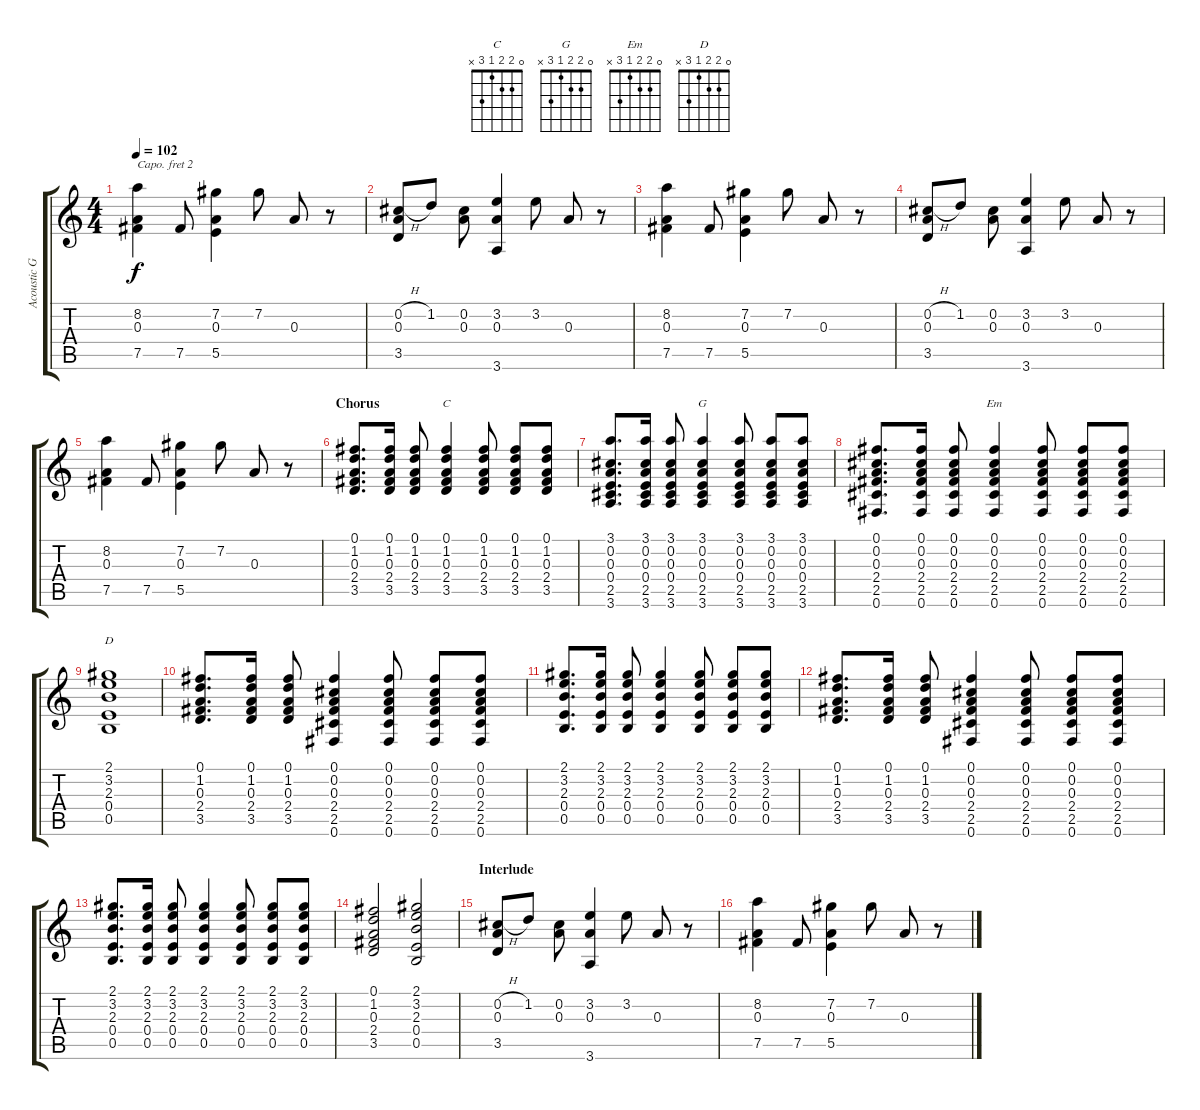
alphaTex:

\track ("Acoustic Guitar" "Acoustic G") {instrument acousticguitarnylon}
\staff {score tabs}
\capo 2
\tuning (E4 B3 G3 D3 A2 E2) {hide}
\chord ("C" 0 2 2 1 3 x)
\chord ("G" 0 2 2 1 3 x)
\chord ("Em" 0 2 2 1 3 x)
\chord ("D" 0 2 2 1 3 x)
\ts (4 4)
\tempo 102
\clef g2
\ks c
(8.2 0.3 7.5).4{dy f} 7.5.8 (7.2 0.3 5.5).4 7.2.8 0.3.8 r.8 |
(0.2{h} 0.3 3.5).8 1.2.8 (0.2 0.3).8 (3.2 0.3 3.6).4 3.2.8 0.3.8 r.8 |
(8.2 0.3 7.5).4 7.5.8 (7.2 0.3 5.5).4 7.2.8 0.3.8 r.8 |
(0.2{h} 0.3 3.5).8 1.2.8 (0.2 0.3).8 (3.2 0.3 3.6).4 3.2.8 0.3.8 r.8 |
(8.2 0.3 7.5).4 7.5.8 (7.2 0.3 5.5).4 7.2.8 0.3.8 r.8 |
\section ("" "Chorus")
(0.1 1.2 0.3 2.4 3.5).8{d} (0.1 1.2 0.3 2.4 3.5).16 (0.1 1.2 0.3 2.4 3.5).8 (0.1 1.2 0.3 2.4 3.5).4{ch "C"} (0.1 1.2 0.3 2.4 3.5).8 (0.1 1.2 0.3 2.4 3.5).8 (0.1 1.2 0.3 2.4 3.5).8 |
(3.1 0.2 0.3 0.4 2.5 3.6).8{d} (3.1 0.2 0.3 0.4 2.5 3.6).16 (3.1 0.2 0.3 0.4 2.5 3.6).8 (3.1 0.2 0.3 0.4 2.5 3.6).4{ch "G"} (3.1 0.2 0.3 0.4 2.5 3.6).8 (3.1 0.2 0.3 0.4 2.5 3.6).8 (3.1 0.2 0.3 0.4 2.5 3.6).8 |
(0.1 0.2 0.3 2.4 2.5 0.6).8{d} (0.1 0.2 0.3 2.4 2.5 0.6).16 (0.1 0.2 0.3 2.4 2.5 0.6).8 (0.1 0.2 0.3 2.4 2.5 0.6).4{ch "Em"} (0.1 0.2 0.3 2.4 2.5 0.6).8 (0.1 0.2 0.3 2.4 2.5 0.6).8 (0.1 0.2 0.3 2.4 2.5 0.6).8 |
(2.1 3.2 2.3 0.4 0.5).1{ch "D"} |
(0.1 1.2 0.3 2.4 3.5).8{d} (0.1 1.2 0.3 2.4 3.5).16 (0.1 1.2 0.3 2.4 3.5).8 (0.1 0.2 0.3 2.4 2.5 0.6).4 (0.1 0.2 0.3 2.4 2.5 0.6).8 (0.1 0.2 0.3 2.4 2.5 0.6).8 (0.1 0.2 0.3 2.4 2.5 0.6).8 |
(2.1 3.2 2.3 0.4 0.5).8{d} (2.1 3.2 2.3 0.4 0.5).16 (2.1 3.2 2.3 0.4 0.5).8 (2.1 3.2 2.3 0.4 0.5).4 (2.1 3.2 2.3 0.4 0.5).8 (2.1 3.2 2.3 0.4 0.5).8 (2.1 3.2 2.3 0.4 0.5).8 |
(0.1 1.2 0.3 2.4 3.5).8{d} (0.1 1.2 0.3 2.4 3.5).16 (0.1 1.2 0.3 2.4 3.5).8 (0.1 0.2 0.3 2.4 2.5 0.6).4 (0.1 0.2 0.3 2.4 2.5 0.6).8 (0.1 0.2 0.3 2.4 2.5 0.6).8 (0.1 0.2 0.3 2.4 2.5 0.6).8 |
(2.1 3.2 2.3 0.4 0.5).8{d} (2.1 3.2 2.3 0.4 0.5).16 (2.1 3.2 2.3 0.4 0.5).8 (2.1 3.2 2.3 0.4 0.5).4 (2.1 3.2 2.3 0.4 0.5).8 (2.1 3.2 2.3 0.4 0.5).8 (2.1 3.2 2.3 0.4 0.5).8 |
(0.1 1.2 0.3 2.4 3.5).2 (2.1 3.2 2.3 0.4 0.5).2 |
\section ("" "Interlude")
(0.2{h} 0.3 3.5).8 1.2.8 (0.2 0.3).8 (3.2 0.3 3.6).4 3.2.8 0.3.8 r.8 |
(8.2 0.3 7.5).4 7.5.8 (7.2 0.3 5.5).4 7.2.8 0.3.8 r.8
